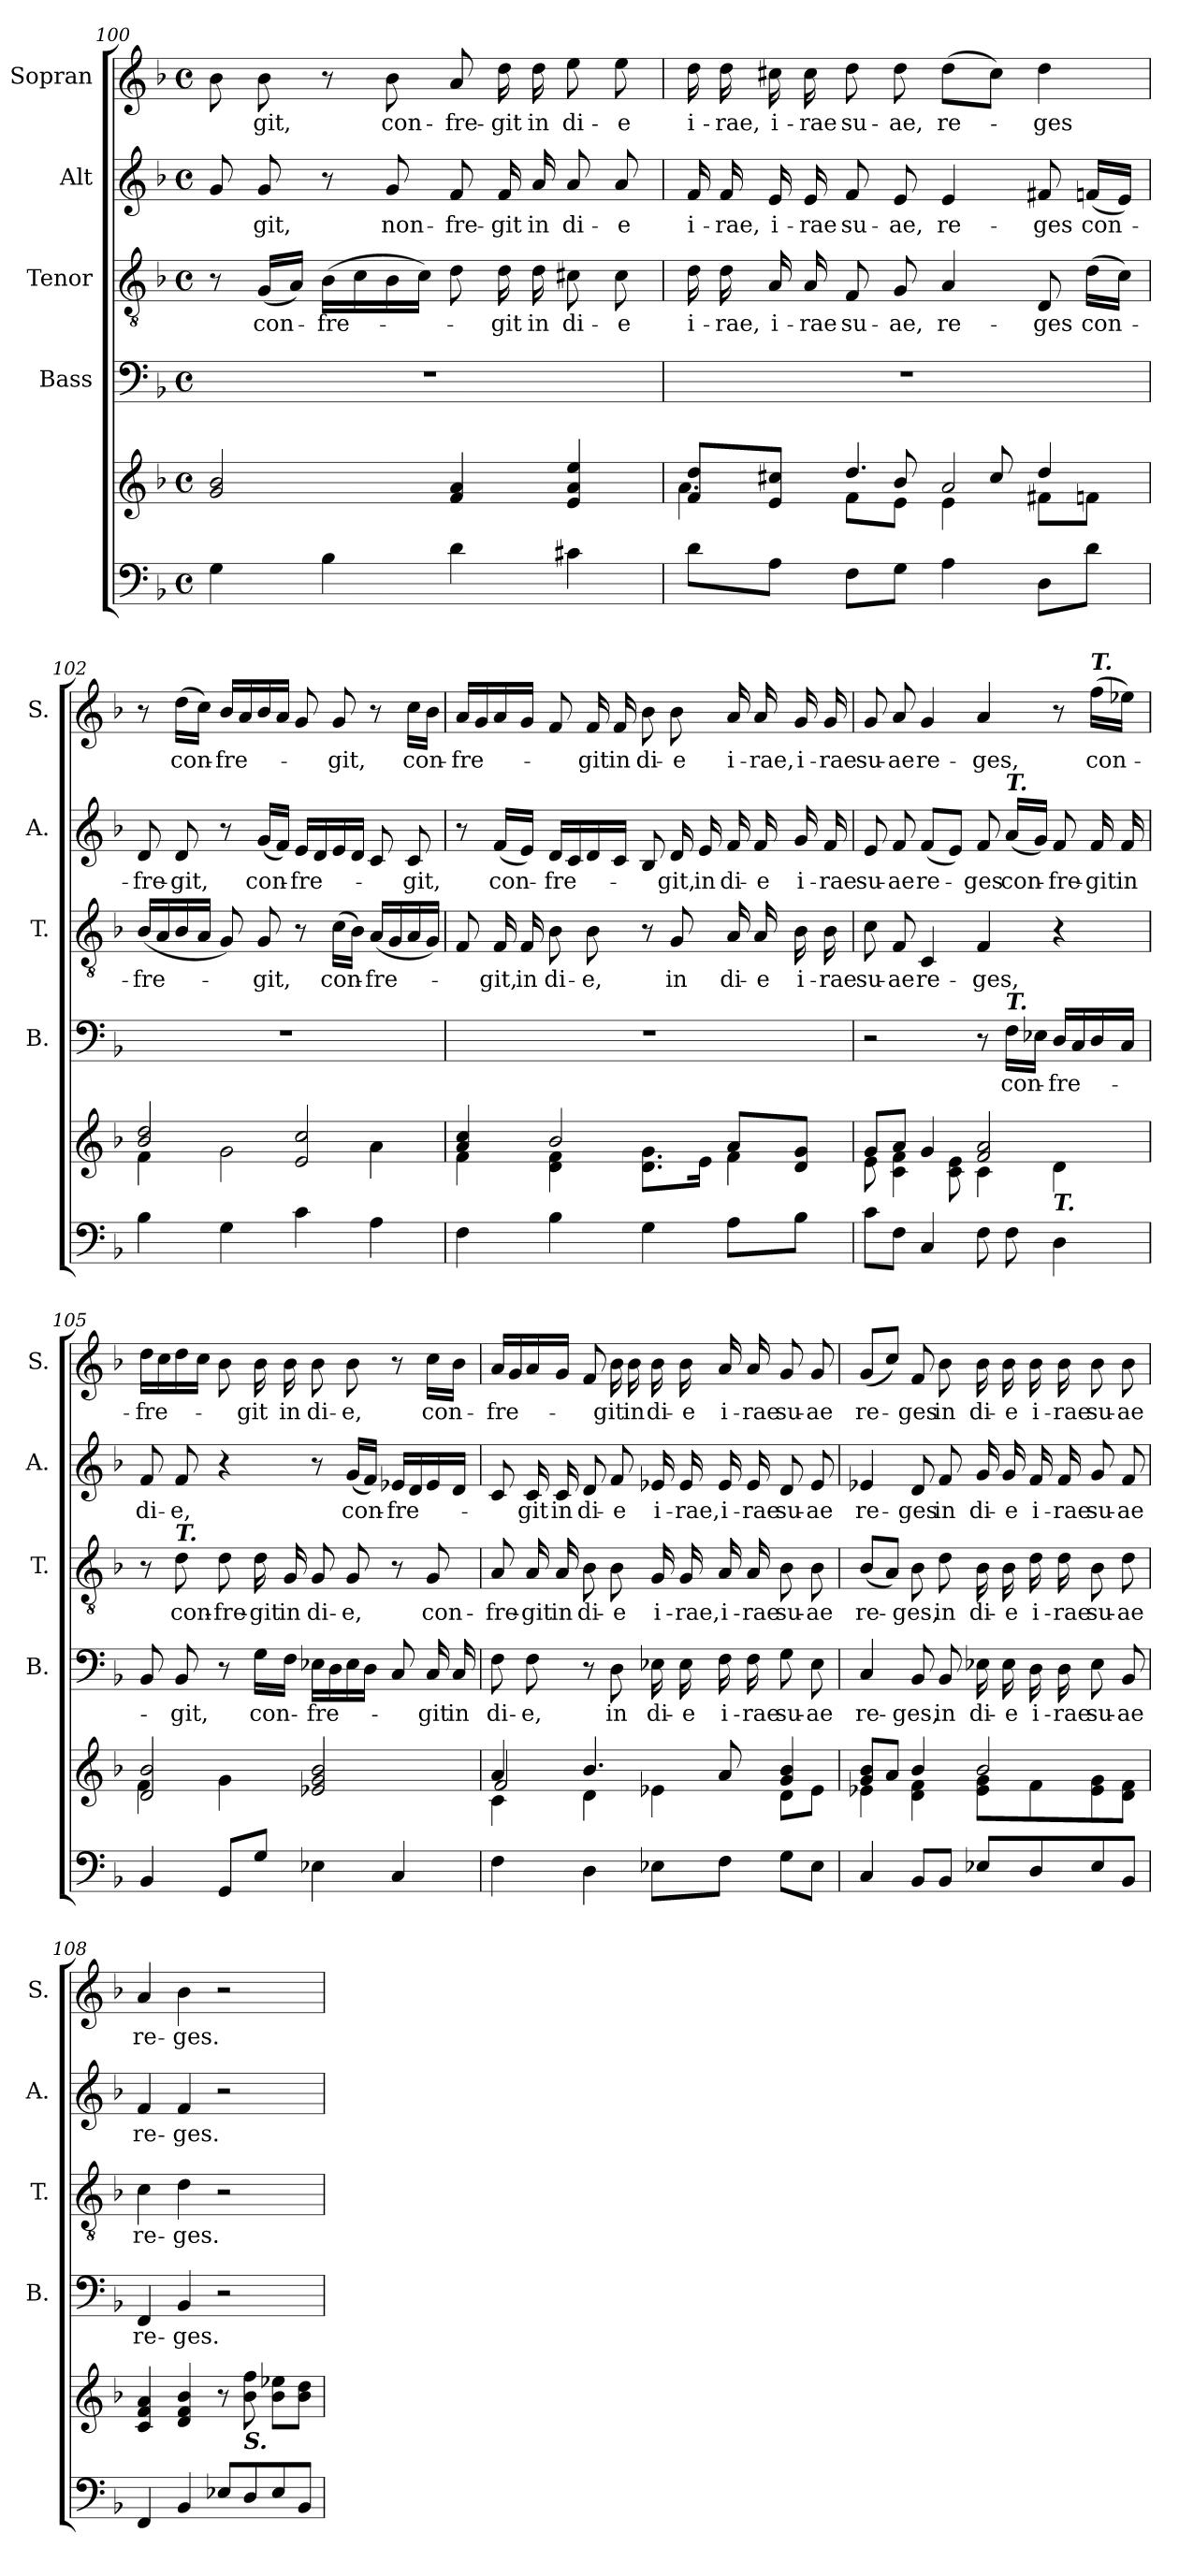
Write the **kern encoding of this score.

**kern	**kern	**kern	**text	**kern	**text	**kern	**text	**kern	**text
*part5	*part5	*part4	*part4	*part3	*part3	*part2	*part2	*part1	*part1
*staff6	*staff5	*staff4	*staff4	*staff3	*staff3	*staff2	*staff2	*staff1	*staff1
*	*	*I"Bass	*	*I"Tenor	*	*I"Alt	*	*I"Sopran	*
*	*	*I'B.	*	*I'T.	*	*I'A.	*	*I'S.	*
!!LO:LB:g=z
*clefF4	*clefG2	*clefF4	*	*clefGv2	*	*clefG2	*	*clefG2	*
*k[b-]	*k[b-]	*k[b-]	*	*k[b-]	*	*k[b-]	*	*k[b-]	*
*F:	*F:	*F:	*	*F:	*	*F:	*	*F:	*
*M4/4	*M4/4	*M4/4	*	*M4/4	*	*M4/4	*	*M4/4	*
*met(c)	*met(c)	*met(c)	*	*met(c)	*	*met(c)	*	*met(c)	*
=100	=100	=100	=100	=100	=100	=100	=100	=100	=100
4G\	2g/ 2b-/	1r	.	8r	.	8g/	.	8b-\	.
!	!	!	!	!	!LO:LY:b	!	!LO:LY:b	!	!LO:LY:b
.	.	.	.	(<16G/LL	con-	8g/	-git,	8b-\	-git,
.	.	.	.	16A/JJ)	.	.	.	.	.
!	!	!	!	!	!LO:LY:b	!	!	!	!
4B-\	.	.	.	(>16B-\LL	-fre-	8r	.	8r	.
.	.	.	.	16c\	.	.	.	.	.
!	!	!	!	!	!	!	!LO:LY:b	!	!LO:LY:b
.	.	.	.	16B-\	.	8g/	non-	8b-\	con-
.	.	.	.	16c\JJ)	.	.	.	.	.
!	!	!	!	!	!	!	!LO:LY:b	!	!LO:LY:b
4d\	4f/ 4a/	.	.	8d\	.	8f/	-fre-	8a/	-fre-
!	!	!	!	!	!LO:LY:b	!	!LO:LY:b	!	!LO:LY:b
.	.	.	.	16d\	-git	16f/	-git	16dd\	-git
!	!	!	!	!	!LO:LY:b	!	!LO:LY:b	!	!LO:LY:b
.	.	.	.	16d\	in	16a/	in	16dd\	in
!	!	!	!	!	!LO:LY:b	!	!LO:LY:b	!	!LO:LY:b
4c#X\	4e/ 4a/ 4ee/	.	.	8c#X\	di-	8a/	di-	8ee\	di-
!	!	!	!	!	!LO:LY:b	!	!LO:LY:b	!	!LO:LY:b
.	.	.	.	8c#\	-e	8a/	-e	8ee\	-e
=101	=101	=101	=101	=101	=101	=101	=101	=101	=101
*	*^	*	*	*	*	*	*	*	*
*	*	*^	*	*	*	*	*	*	*	*
!	!	!	!	!	!	!	!LO:LY:b	!	!LO:LY:b	!	!LO:LY:b
8d\L	8f/ 8dd/L	4ryy	4.a\	1r	.	16d\	i-	16f/	i-	16dd\	i-
!	!	!	!	!	!	!	!LO:LY:b	!	!LO:LY:b	!	!LO:LY:b
.	.	.	.	.	.	16d\	-rae,	16f/	-rae,	16dd\	-rae,
!	!	!	!	!	!	!	!LO:LY:b	!	!LO:LY:b	!	!LO:LY:b
8A\J	8e/ 8cc#X/J	.	.	.	.	16A/	i-	16e/	i-	16cc#X\	i-
!	!	!	!	!	!	!	!LO:LY:b	!	!LO:LY:b	!	!LO:LY:b
.	.	.	.	.	.	16A/	-rae	16e/	-rae	16cc#\	-rae
!	!	!	!	!	!	!	!LO:LY:b	!	!LO:LY:b	!	!LO:LY:b
8F\L	4.dd/	8f\L	.	.	.	8F/	su-	8f/	su-	8dd\	su-
!	!	!	!	!	!	!	!LO:LY:b	!	!LO:LY:b	!	!LO:LY:b
8G\J	.	8e\J	8b-/	.	.	8G/	-ae,	8e/	-ae,	8dd\	-ae,
!	!	!	!	!	!	!	!LO:LY:b	!	!LO:LY:b	!	!LO:LY:b
4A\	.	4e\	2a/	.	.	4A/	re-	4e/	re-	(>8dd\L	re-
.	8cc#/	.	.	.	.	.	.	.	.	8cc#\J)	.
!	!	!	!	!	!	!	!LO:LY:b	!	!LO:LY:b	!	!LO:LY:b
8D\L	4dd/	8f#X\L	.	.	.	8D/	-ges	8f#X/	-ges	4dd\	-ges
!	!	!	!	!	!	!	!LO:LY:b	!	!LO:LY:b	!	!
8d\J	.	8fn\J	.	.	.	(>16d\LL	con-	(<16fn/LL	con-	.	.
.	.	.	.	.	.	16c\JJ)	.	16e/JJ)	.	.	.
*	*	*v	*v	*	*	*	*	*	*	*	*
=102	=102	=102	=102	=102	=102	=102	=102	=102	=102	=102
!	!	!	!	!	!	!LO:LY:b	!	!LO:LY:b	!	!
4B-\	2b-/ 2dd/	4f\	1r	.	(<16B-/LL	-fre-	8d/	-fre-	8r	.
.	.	.	.	.	16A/	.	.	.	.	.
!	!	!	!	!	!	!	!	!LO:LY:b	!	!LO:LY:b
.	.	.	.	.	16B-/	.	8d/	-git,	(>16dd\LL	con-
.	.	.	.	.	16A/JJ	.	.	.	16cc\JJ)	.
!	!	!	!	!	!	!	!	!	!	!LO:LY:b
4G\	.	2g\	.	.	8G/)	.	8r	.	16b-/LL	-fre-
.	.	.	.	.	.	.	.	.	16a/	.
!	!	!	!	!	!	!LO:LY:b	!	!LO:LY:b	!	!
.	.	.	.	.	8G/	-git,	(<16g/LL	con-	16b-/	.
.	.	.	.	.	.	.	16f/JJ)	.	16a/JJ	.
!	!	!	!	!	!	!	!	!LO:LY:b	!	!
4c\	2e/ 2cc/	.	.	.	8r	.	16e/LL	-fre-	8g/	.
.	.	.	.	.	.	.	16d/	.	.	.
!	!	!	!	!	!	!LO:LY:b	!	!	!	!LO:LY:b
.	.	.	.	.	(>16c\LL	con-	16e/	.	8g/	-git,
.	.	.	.	.	16B-\JJ)	.	16d/JJ	.	.	.
!	!	!	!	!	!	!LO:LY:b	!	!	!	!
4A\	.	4a\	.	.	(<16A/LL	-fre-	8c/	.	8r	.
.	.	.	.	.	16G/	.	.	.	.	.
!	!	!	!	!	!	!	!	!LO:LY:b	!	!LO:LY:b
.	.	.	.	.	16A/	.	8c/	-git,	16cc\LL	con-
.	.	.	.	.	16G/JJ)	.	.	.	16b-\JJ	.
!!LO:PB:g=z
=103	=103	=103	=103	=103	=103	=103	=103	=103	=103	=103
!	!	!	!	!	!	!	!	!	!	!LO:LY:b
4F\	4a/ 4cc/	4f\	1r	.	8F/	.	8r	.	16a/LL	-fre-
.	.	.	.	.	.	.	.	.	16g/	.
!	!	!	!	!	!	!LO:LY:b	!	!LO:LY:b	!	!
.	.	.	.	.	16F/	-git,	(<16f/LL	con-	16a/	.
!	!	!	!	!	!	!LO:LY:b	!	!	!	!
.	.	.	.	.	16F/	in	16e/JJ)	.	16g/JJ	.
!	!	!	!	!	!	!LO:LY:b	!	!LO:LY:b	!	!
4B-\	2b-/	4d\ 4f\	.	.	8B-\	di-	16d/LL	-fre-	8f/	.
.	.	.	.	.	.	.	16c/	.	.	.
!	!	!	!	!	!	!LO:LY:b	!	!	!	!LO:LY:b
.	.	.	.	.	8B-\	-e,	16d/	.	16f/	-git
!	!	!	!	!	!	!	!	!	!	!LO:LY:b
.	.	.	.	.	.	.	16c/JJ	.	16f/	in
!	!	!	!	!	!	!	!	!	!	!LO:LY:b
4G\	.	8.d\ 8.g\L	.	.	8r	.	8B-/	.	8b-\	di-
!	!	!	!	!	!	!LO:LY:b	!	!LO:LY:b	!	!LO:LY:b
.	.	.	.	.	8G/	in	16d/	-git,	8b-\	-e
!	!	!	!	!	!	!	!	!LO:LY:b	!	!
.	.	16e\Jk	.	.	.	.	16e/	in	.	.
!	!	!	!	!	!	!LO:LY:b	!	!LO:LY:b	!	!LO:LY:b
8A\L	8a/L	4f\	.	.	16A/	di-	16f/	di-	16a/	i-
!	!	!	!	!	!	!LO:LY:b	!	!LO:LY:b	!	!LO:LY:b
.	.	.	.	.	16A/	-e	16f/	-e	16a/	-rae,
!	!	!	!	!	!	!LO:LY:b	!	!LO:LY:b	!	!LO:LY:b
8B-\J	8d/ 8g/J	.	.	.	16B-\	i-	16g/	i-	16g/	i-
!	!	!	!	!	!	!LO:LY:b	!	!LO:LY:b	!	!LO:LY:b
.	.	.	.	.	16B-\	-rae	16f/	-rae	16g/	-rae
=104	=104	=104	=104	=104	=104	=104	=104	=104	=104	=104
!	!	!	!	!	!	!LO:LY:b	!	!LO:LY:b	!	!LO:LY:b
8c\L	8g/L	8e\	2r	.	8c\	su-	8e/	su-	8g/	su-
!	!	!	!	!	!	!LO:LY:b	!	!LO:LY:b	!	!LO:LY:b
8F\J	8a/J	4c\ 4f\	.	.	8F/	-ae	8f/	-ae	8a/	-ae
!	!	!	!	!	!	!LO:LY:b	!	!LO:LY:b	!	!LO:LY:b
4C/	4g/	.	.	.	4C/	re-	(<8f/L	re-	4g/	re-
.	.	8c\ 8e\	.	.	.	.	8e/J)	.	.	.
!	!	!	!	!	!	!LO:LY:b	!	!LO:LY:b	!	!LO:LY:b
8F\	2f/ 2a/	4c\	8r	.	4F/	-ges,	8f/	-ges	4a/	-ges,
!	!	!	!	!	!	!	!LO:TX:a:Bi:t=T.	!	!	!
!	!	!	!LO:TX:a:Bi:t=T.	!	!	!	!	!	!	!
!	!	!	!	!LO:LY:b	!	!	!	!LO:LY:b	!	!
8F\	.	.	16F\LL	con-	.	.	(<16a/LL	con-	.	.
.	.	.	16E-X\JJ	.	.	.	16g/JJ)	.	.	.
!	!	!LO:TX:b:Bi:t=T.	!	!	!	!	!	!	!	!
!	!	!	!	!LO:LY:b	!	!	!	!LO:LY:b	!	!
4D\	.	4d\	16D/LL	-fre-	4r	.	8f/	-fre-	8r	.
.	.	.	16C/	.	.	.	.	.	.	.
!	!	!	!	!	!	!	!	!	!LO:TX:a:Bi:t=T.	!
!	!	!	!	!	!	!	!	!LO:LY:b	!	!LO:LY:b
.	.	.	16D/	.	.	.	16f/	-git	(>16ff\LL	con-
!	!	!	!	!	!	!	!	!LO:LY:b	!	!
.	.	.	16C/JJ	.	.	.	16f/	in	16ee-X\JJ)	.
=105	=105	=105	=105	=105	=105	=105	=105	=105	=105	=105
!	!	!	!	!	!	!	!	!LO:LY:b	!	!LO:LY:b
4BB-/	2d/ 2b-/	4f\	8BB-/	.	8r	.	8f/	di-	16dd\LL	-fre-
.	.	.	.	.	.	.	.	.	16cc\	.
!	!	!	!	!	!LO:TX:a:Bi:t=T.	!	!	!	!	!
!	!	!	!	!LO:LY:b	!	!LO:LY:b	!	!LO:LY:b	!	!
.	.	.	8BB-/	-git,	8d\	con-	8f/	-e,	16dd\	.
.	.	.	.	.	.	.	.	.	16cc\JJ	.
!	!	!	!	!	!	!LO:LY:b	!	!	!	!
8GG/L	.	4g\	8r	.	8d\	-fre-	4r	.	8b-\	.
!	!	!	!	!LO:LY:b	!	!LO:LY:b	!	!	!	!LO:LY:b
8G/J	.	.	16G\LL	con-	16d\	-git	.	.	16b-\	-git
!	!	!	!	!	!	!LO:LY:b	!	!	!	!LO:LY:b
.	.	.	16F\JJ	.	16G/	in	.	.	16b-\	in
!	!	!	!	!LO:LY:b	!	!LO:LY:b	!	!	!	!LO:LY:b
4E-X\	2e-X/ 2g/ 2b-/	2ryy	16E-X\LL	-fre-	8G/	di-	8r	.	8b-\	di-
.	.	.	16D\	.	.	.	.	.	.	.
!	!	!	!	!	!	!LO:LY:b	!	!LO:LY:b	!	!LO:LY:b
.	.	.	16E-\	.	8G/	-e,	(<16g/LL	con-	8b-\	-e,
.	.	.	16D\JJ	.	.	.	16f/JJ)	.	.	.
!	!	!	!	!	!	!	!	!LO:LY:b	!	!
4C/	.	.	8C/	.	8r	.	16e-X/LL	-fre-	8r	.
.	.	.	.	.	.	.	16d/	.	.	.
!	!	!	!	!LO:LY:b	!	!LO:LY:b	!	!	!	!LO:LY:b
.	.	.	16C/	-git	8G/	con-	16e-/	.	16cc\LL	con-
!	!	!	!	!LO:LY:b	!	!	!	!	!	!
.	.	.	16C/	in	.	.	16d/JJ	.	16b-\JJ	.
!!LO:LB:g=z
=106	=106	=106	=106	=106	=106	=106	=106	=106	=106	=106
*	*	*^	*	*	*	*	*	*	*	*
!	!	!	!	!	!LO:LY:b	!	!LO:LY:b	!	!	!	!LO:LY:b
4F\	4a/	4c\	2f/	8F\	di-	8A/	-fre-	8c/	.	16a/LL	-fre-
.	.	.	.	.	.	.	.	.	.	16g/	.
!	!	!	!	!	!LO:LY:b	!	!LO:LY:b	!	!LO:LY:b	!	!
.	.	.	.	8F\	-e,	16A/	-git	16c/	-git	16a/	.
!	!	!	!	!	!	!	!LO:LY:b	!	!LO:LY:b	!	!
.	.	.	.	.	.	16A/	in	16c/	in	16g/JJ	.
!	!	!	!	!	!	!	!LO:LY:b	!	!LO:LY:b	!	!
4D\	4.b-/	4d\	.	8r	.	8B-\	di-	8d/	di-	8f/	.
!	!	!	!	!	!LO:LY:b	!	!LO:LY:b	!	!LO:LY:b	!	!LO:LY:b
.	.	.	.	8D\	in	8B-\	-e	8f/	-e	16b-\	-git
!	!	!	!	!	!	!	!	!	!	!	!LO:LY:b
.	.	.	.	.	.	.	.	.	.	16b-\	in
!	!	!	!	!	!LO:LY:b	!	!LO:LY:b	!	!LO:LY:b	!	!LO:LY:b
8E-X\L	.	4e-X\	2ryy	16E-X\	di-	16G/	i-	16e-X/	i-	16b-\	di-
!	!	!	!	!	!LO:LY:b	!	!LO:LY:b	!	!LO:LY:b	!	!LO:LY:b
.	.	.	.	16E-\	-e	16G/	-rae,	16e-/	-rae,	16b-\	-e
!	!	!	!	!	!LO:LY:b	!	!LO:LY:b	!	!LO:LY:b	!	!LO:LY:b
8F\J	8a/	.	.	16F\	i-	16A/	i-	16e-/	i-	16a/	i-
!	!	!	!	!	!LO:LY:b	!	!LO:LY:b	!	!LO:LY:b	!	!LO:LY:b
.	.	.	.	16F\	-rae	16A/	-rae	16e-/	-rae	16a/	-rae
!	!	!	!	!	!LO:LY:b	!	!LO:LY:b	!	!LO:LY:b	!	!LO:LY:b
8G\L	4g/ 4b-/	8d\L	.	8G\	su-	8B-\	su-	8d/	su-	8g/	su-
!	!	!	!	!	!LO:LY:b	!	!LO:LY:b	!	!LO:LY:b	!	!LO:LY:b
8E-\J	.	8e-\J	.	8E-\	-ae	8B-\	-ae	8e-/	-ae	8g/	-ae
*	*	*v	*v	*	*	*	*	*	*	*	*
!!LO:PB:g=z
=107	=107	=107	=107	=107	=107	=107	=107	=107	=107	=107
!	!	!	!	!LO:LY:b	!	!LO:LY:b	!	!LO:LY:b	!	!LO:LY:b
4C/	8g/ 8b-/L	4e-X\	4C/	re-	(<8B-/L	re-	4e-X/	re-	(<8g/L	re-
.	8a/J	.	.	.	8A/J)	.	.	.	8cc/J)	.
!	!	!	!	!LO:LY:b	!	!LO:LY:b	!	!LO:LY:b	!	!LO:LY:b
8BB-/L	4b-/	4d\ 4f\	8BB-/	-ges,	8B-\	-ges,	8d/	-ges	8f/	-ges
!	!	!	!	!LO:LY:b	!	!LO:LY:b	!	!LO:LY:b	!	!LO:LY:b
8BB-/J	.	.	8BB-/	in	8d\	in	8f/	in	8b-\	in
!	!	!	!	!LO:LY:b	!	!LO:LY:b	!	!LO:LY:b	!	!LO:LY:b
8E-X/L	2b-/	8e-\ 8g\L	16E-X\	di-	16B-\	di-	16g/	di-	16b-\	di-
!	!	!	!	!LO:LY:b	!	!LO:LY:b	!	!LO:LY:b	!	!LO:LY:b
.	.	.	16E-\	-e	16B-\	-e	16g/	-e	16b-\	-e
!	!	!	!	!LO:LY:b	!	!LO:LY:b	!	!LO:LY:b	!	!LO:LY:b
8D/	.	8f\	16D\	i-	16d\	i-	16f/	i-	16b-\	i-
!	!	!	!	!LO:LY:b	!	!LO:LY:b	!	!LO:LY:b	!	!LO:LY:b
.	.	.	16D\	-rae	16d\	-rae	16f/	-rae	16b-\	-rae
!	!	!	!	!LO:LY:b	!	!LO:LY:b	!	!LO:LY:b	!	!LO:LY:b
8E-/	.	8e-\ 8g\	8E-\	su-	8B-\	su-	8g/	su-	8b-\	su-
!	!	!	!	!LO:LY:b	!	!LO:LY:b	!	!LO:LY:b	!	!LO:LY:b
8BB-/J	.	8d\ 8f\J	8BB-/	-ae	8d\	-ae	8f/	-ae	8b-\	-ae
=108	=108	=108	=108	=108	=108	=108	=108	=108	=108	=108
!	!	!	!	!LO:LY:b	!	!LO:LY:b	!	!LO:LY:b	!	!LO:LY:b
*	*v	*v	*	*	*	*	*	*	*	*
4FF/	4c/ 4f/ 4a/	4FF/	re-	4c\	re-	4f/	re-	4a/	re-
!	!	!	!LO:LY:b	!	!LO:LY:b	!	!LO:LY:b	!	!LO:LY:b
4BB-/	4d/ 4f/ 4b-/	4BB-/	-ges.	4d\	-ges.	4f/	-ges.	4b-\	-ges.
8E-X/L	8r	2r	.	2r	.	2r	.	2r	.
!	!LO:TX:b:Bi:t=S.	!	!	!	!	!	!	!	!
8D/	8b-\ 8ff\	.	.	.	.	.	.	.	.
8E-/	8b-\ 8ee-X\L	.	.	.	.	.	.	.	.
8BB-/J	8b-\ 8dd\J	.	.	.	.	.	.	.	.
=	=	=	=	=	=	=	=	=	=
*-	*-	*-	*-	*-	*-	*-	*-	*-	*-
